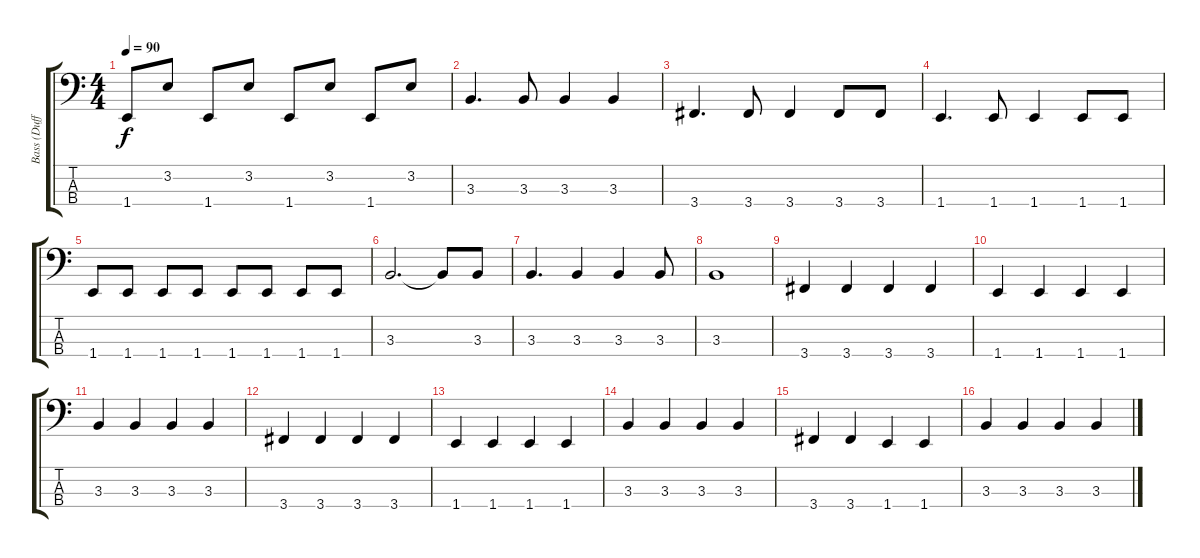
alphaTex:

\track ("Bass (Duff)" "Bass (Duff") {instrument electricbasspick}
\staff {score tabs}
\tuning (Gb2 Db2 Ab1 Eb1) {hide}
\ts (4 4)
\tempo 90
\clef f4
\ks c
1.4.8{dy f} 3.2.8 1.4.8 3.2.8 1.4.8 3.2.8 1.4.8 3.2.8 |
3.3.4{d} 3.3.8 3.3.4 3.3.4 |
3.4.4{d} 3.4.8 3.4.4 3.4.8 3.4.8 |
1.4.4{d} 1.4.8 1.4.4 1.4.8 1.4.8 |
1.4.8 1.4.8 1.4.8 1.4.8 1.4.8 1.4.8 1.4.8 1.4.8 |
3.3.2{d} 3.3{t}.8 3.3.8 |
3.3.4{d} 3.3.4 3.3.4 3.3.8 |
3.3.1 |
3.4.4 3.4.4 3.4.4 3.4.4 |
1.4.4 1.4.4 1.4.4 1.4.4 |
3.3.4 3.3.4 3.3.4 3.3.4 |
3.4.4 3.4.4 3.4.4 3.4.4 |
1.4.4 1.4.4 1.4.4 1.4.4 |
3.3.4 3.3.4 3.3.4 3.3.4 |
3.4.4 3.4.4 1.4.4 1.4.4 |
3.3.4 3.3.4 3.3.4 3.3.4
